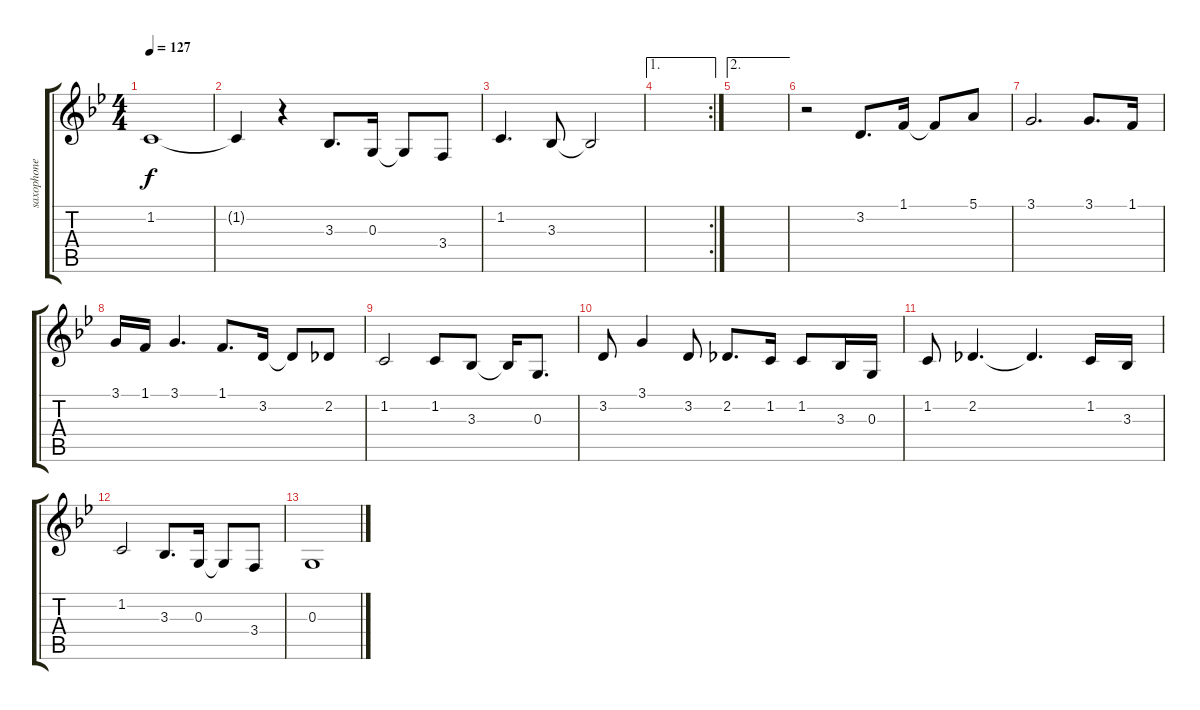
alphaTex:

\track ("saxophone " "saxophone ") {instrument sopranosax}
\staff {score tabs}
\tuning (E4 B3 G3 D3 A2 E2) {hide}
\ts (4 4)
\tempo 127
\clef g2
\ks bb
1.2.1{dy f} |
1.2{t}.4 r.4 3.3.8{d} 0.3.16 0.3{t}.8 3.4.8 |
1.2.4{d} 3.3.8 3.3{t}.2 |
\ae 1
\rc 2
|
\ae 2
|
r.2 3.2.8{d} 1.1.16 1.1{t}.8 5.1.8 |
3.1.2{d} 3.1.8{d} 1.1.16 |
3.1.16 1.1.16 3.1.4{d} 1.1.8{d} 3.2.16 3.2{t}.8 2.2.8 |
1.2.2 1.2.8 3.3.8 3.3{t}.16 0.3.8{d} |
3.2.8 3.1.4 3.2.8 2.2.8{d} 1.2.16 1.2.8 3.3.16 0.3.16 |
1.2.8 2.2.4{d} 2.2{t}.4{d} 1.2.16 3.3.16 |
1.2.2 3.3.8{d} 0.3.16 0.3{t}.8 3.4.8 |
0.3.1
